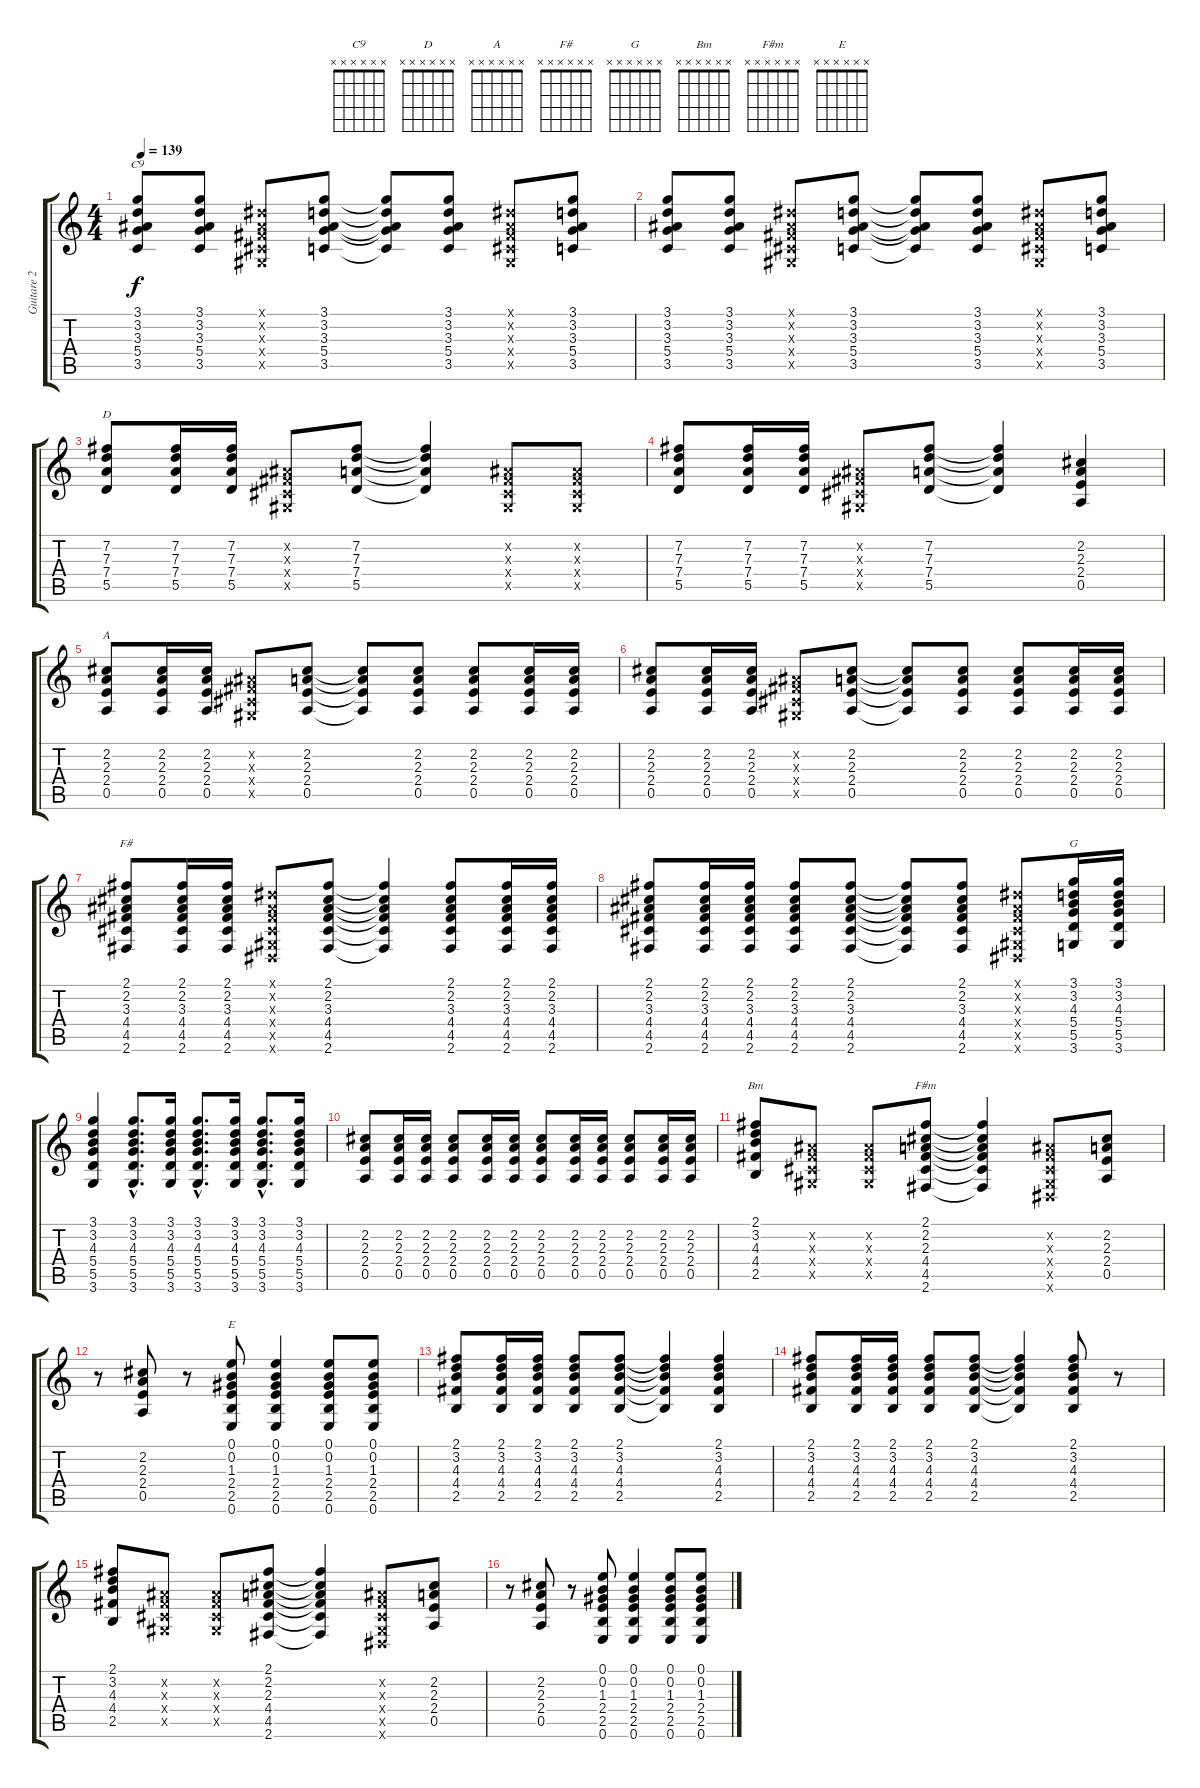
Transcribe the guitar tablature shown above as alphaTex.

\track ("Guitare 2" "Guitare 2") {instrument acousticguitarsteel}
\staff {score tabs}
\tuning (E4 B3 G3 D3 A2 E2) {hide}
\chord ("C9" x x x x x x) {firstfret 0}
\chord ("D" x x x x x x) {firstfret 0}
\chord ("A" x x x x x x) {firstfret 0}
\chord ("F#" x x x x x x) {firstfret 0}
\chord ("G" x x x x x x) {firstfret 0}
\chord ("Bm" x x x x x x) {firstfret 0}
\chord ("F#m" x x x x x x) {firstfret 0}
\chord ("E" x x x x x x) {firstfret 0}
\ts (4 4)
\tempo 139
\clef g2
\ks c
(3.1 3.2 3.3 5.4 3.5).8{ch "C9" dy f} (3.1 3.2 3.3 5.4 3.5).8 (-1.1{x} -1.2{x} -1.3{x} -1.4{x} -1.5{x}).8 (3.1 3.2 3.3 5.4 3.5).8 (3.1{t} 3.2{t} 3.3{t} 5.4{t} 3.5{t}).8 (3.1 3.2 3.3 5.4 3.5).8 (-1.1{x} -1.2{x} -1.3{x} -1.4{x} -1.5{x}).8 (3.1 3.2 3.3 5.4 3.5).8 |
(3.1 3.2 3.3 5.4 3.5).8 (3.1 3.2 3.3 5.4 3.5).8 (-1.1{x} -1.2{x} -1.3{x} -1.4{x} -1.5{x}).8 (3.1 3.2 3.3 5.4 3.5).8 (3.1{t} 3.2{t} 3.3{t} 5.4{t} 3.5{t}).8 (3.1 3.2 3.3 5.4 3.5).8 (-1.1{x} -1.2{x} -1.3{x} -1.4{x} -1.5{x}).8 (3.1 3.2 3.3 5.4 3.5).8 |
(7.2 7.3 7.4 5.5).8{ch "D"} (7.2 7.3 7.4 5.5).16 (7.2 7.3 7.4 5.5).16 (-1.2{x} -1.3{x} -1.4{x} -1.5{x}).8 (7.2 7.3 7.4 5.5).8 (7.2{t} 7.3{t} 7.4{t} 5.5{t}).4 (-1.2{x} -1.3{x} -1.4{x} -1.5{x}).8 (-1.2{x} -1.3{x} -1.4{x} -1.5{x}).8 |
(7.2 7.3 7.4 5.5).8 (7.2 7.3 7.4 5.5).16 (7.2 7.3 7.4 5.5).16 (-1.2{x} -1.3{x} -1.4{x} -1.5{x}).8 (7.2 7.3 7.4 5.5).8 (7.2{t} 7.3{t} 7.4{t} 5.5{t}).4 (2.2 2.3 2.4 0.5).4 |
(2.2 2.3 2.4 0.5).8{ch "A"} (2.2 2.3 2.4 0.5).16 (2.2 2.3 2.4 0.5).16 (-1.2{x} -1.3{x} -1.4{x} -1.5{x}).8 (2.2 2.3 2.4 0.5).8 (2.2{t} 2.3{t} 2.4{t} 0.5{t}).8 (2.2 2.3 2.4 0.5).8 (2.2 2.3 2.4 0.5).8 (2.2 2.3 2.4 0.5).16 (2.2 2.3 2.4 0.5).16 |
(2.2 2.3 2.4 0.5).8 (2.2 2.3 2.4 0.5).16 (2.2 2.3 2.4 0.5).16 (-1.2{x} -1.3{x} -1.4{x} -1.5{x}).8 (2.2 2.3 2.4 0.5).8 (2.2{t} 2.3{t} 2.4{t} 0.5{t}).8 (2.2 2.3 2.4 0.5).8 (2.2 2.3 2.4 0.5).8 (2.2 2.3 2.4 0.5).16 (2.2 2.3 2.4 0.5).16 |
(2.1 2.2 3.3 4.4 4.5 2.6).8{ch "F#"} (2.1 2.2 3.3 4.4 4.5 2.6).16 (2.1 2.2 3.3 4.4 4.5 2.6).16 (-1.1{x} -1.2{x} -1.3{x} -1.4{x} -1.5{x} -1.6{x}).8 (2.1 2.2 3.3 4.4 4.5 2.6).8 (2.1{t} 2.2{t} 3.3{t} 4.4{t} 4.5{t} 2.6{t}).4 (2.1 2.2 3.3 4.4 4.5 2.6).8 (2.1 2.2 3.3 4.4 4.5 2.6).16 (2.1 2.2 3.3 4.4 4.5 2.6).16 |
(2.1 2.2 3.3 4.4 4.5 2.6).8 (2.1 2.2 3.3 4.4 4.5 2.6).16 (2.1 2.2 3.3 4.4 4.5 2.6).16 (2.1 2.2 3.3 4.4 4.5 2.6).8 (2.1 2.2 3.3 4.4 4.5 2.6).8 (2.1{t} 2.2{t} 3.3{t} 4.4{t} 4.5{t} 2.6{t}).8 (2.1 2.2 3.3 4.4 4.5 2.6).8 (-1.1{x} -1.2{x} -1.3{x} -1.4{x} -1.5{x} -1.6{x}).8 (3.1 3.2 4.3 5.4 5.5 3.6).16{ch "G"} (3.1 3.2 4.3 5.4 5.5 3.6).16 |
(3.1 3.2 4.3 5.4 5.5 3.6).4 (3.1{hac} 3.2{hac} 4.3{hac} 5.4{hac} 5.5{hac} 3.6{hac}).8{d} (3.1 3.2 4.3 5.4 5.5 3.6).16 (3.1{hac} 3.2{hac} 4.3{hac} 5.4{hac} 5.5{hac} 3.6{hac}).8{d} (3.1 3.2 4.3 5.4 5.5 3.6).16 (3.1{hac} 3.2{hac} 4.3{hac} 5.4{hac} 5.5{hac} 3.6{hac}).8{d} (3.1 3.2 4.3 5.4 5.5 3.6).16 |
(2.2 2.3 2.4 0.5).8 (2.2 2.3 2.4 0.5).16 (2.2 2.3 2.4 0.5).16 (2.2 2.3 2.4 0.5).8 (2.2 2.3 2.4 0.5).16 (2.2 2.3 2.4 0.5).16 (2.2 2.3 2.4 0.5).8 (2.2 2.3 2.4 0.5).16 (2.2 2.3 2.4 0.5).16 (2.2 2.3 2.4 0.5).8 (2.2 2.3 2.4 0.5).16 (2.2 2.3 2.4 0.5).16 |
(2.1 3.2 4.3 4.4 2.5).8{ch "Bm"} (-1.2{x} -1.3{x} -1.4{x} -1.5{x}).8 (-1.2{x} -1.3{x} -1.4{x} -1.5{x}).8 (2.1 2.2 2.3 4.4 4.5 2.6).8{ch "F#m"} (2.1{t} 2.2{t} 2.3{t} 4.4{t} 4.5{t} 2.6{t}).4 (-1.2{x} -1.3{x} -1.4{x} -1.5{x} -1.6{x}).8 (2.2 2.3 2.4 0.5).8 |
r.8 (2.2 2.3 2.4 0.5).8 r.8 (0.1 0.2 1.3 2.4 2.5 0.6).8{ch "E"} (0.1 0.2 1.3 2.4 2.5 0.6).4 (0.1 0.2 1.3 2.4 2.5 0.6).8 (0.1 0.2 1.3 2.4 2.5 0.6).8 |
(2.1 3.2 4.3 4.4 2.5).8 (2.1 3.2 4.3 4.4 2.5).16 (2.1 3.2 4.3 4.4 2.5).16 (2.1 3.2 4.3 4.4 2.5).8 (2.1 3.2 4.3 4.4 2.5).8 (2.1{t} 3.2{t} 4.3{t} 4.4{t} 2.5{t}).4 (2.1 3.2 4.3 4.4 2.5).4 |
(2.1 3.2 4.3 4.4 2.5).8 (2.1 3.2 4.3 4.4 2.5).16 (2.1 3.2 4.3 4.4 2.5).16 (2.1 3.2 4.3 4.4 2.5).8 (2.1 3.2 4.3 4.4 2.5).8 (2.1{t} 3.2{t} 4.3{t} 4.4{t} 2.5{t}).4 (2.1 3.2 4.3 4.4 2.5).8 r.8 |
(2.1 3.2 4.3 4.4 2.5).8 (-1.2{x} -1.3{x} -1.4{x} -1.5{x}).8 (-1.2{x} -1.3{x} -1.4{x} -1.5{x}).8 (2.1 2.2 2.3 4.4 4.5 2.6).8 (2.1{t} 2.2{t} 2.3{t} 4.4{t} 4.5{t} 2.6{t}).4 (-1.2{x} -1.3{x} -1.4{x} -1.5{x} -1.6{x}).8 (2.2 2.3 2.4 0.5).8 |
r.8 (2.2 2.3 2.4 0.5).8 r.8 (0.1 0.2 1.3 2.4 2.5 0.6).8 (0.1 0.2 1.3 2.4 2.5 0.6).4 (0.1 0.2 1.3 2.4 2.5 0.6).8 (0.1 0.2 1.3 2.4 2.5 0.6).8
